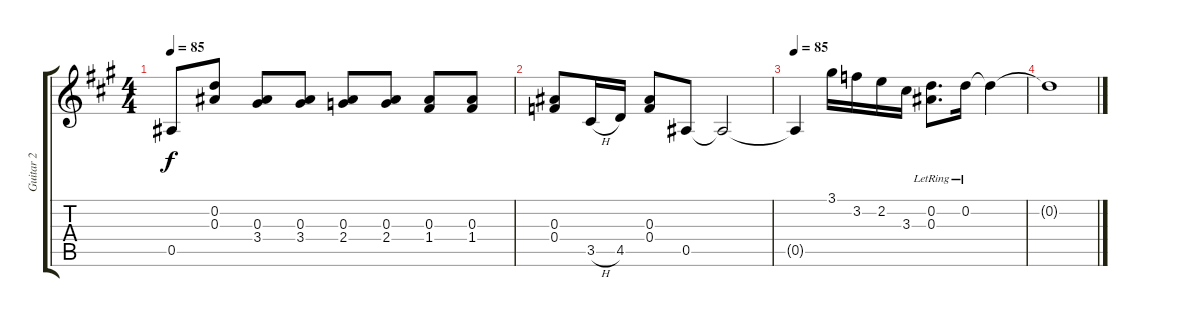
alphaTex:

\track ("Guitar 2" "Guitar 2") {instrument overdrivenguitar}
\staff {score tabs}
\tuning (F4 D4 Bb3 F3 Bb2 F2) {hide}
\ts (4 4)
\tempo 85
\clef g2
\ks a
0.5.8{dy f} (0.2 0.3).8 (0.3 3.4).8 (0.3 3.4).8 (0.3 2.4).8 (0.3 2.4).8 (0.3 1.4).8 (0.3 1.4).8 |
(0.3 0.4).8 3.5{h}.16 4.5.16 (0.3 0.4).8 0.5.8 0.5{t}.2 |
\tempo 85
0.5{t}.4 3.1.16 3.2.16 2.2.16 3.3.16 (0.2{lr} 0.3{lr}).8{d} 0.2{lr}.16 0.2{t}.4 |
0.2{t}.1
